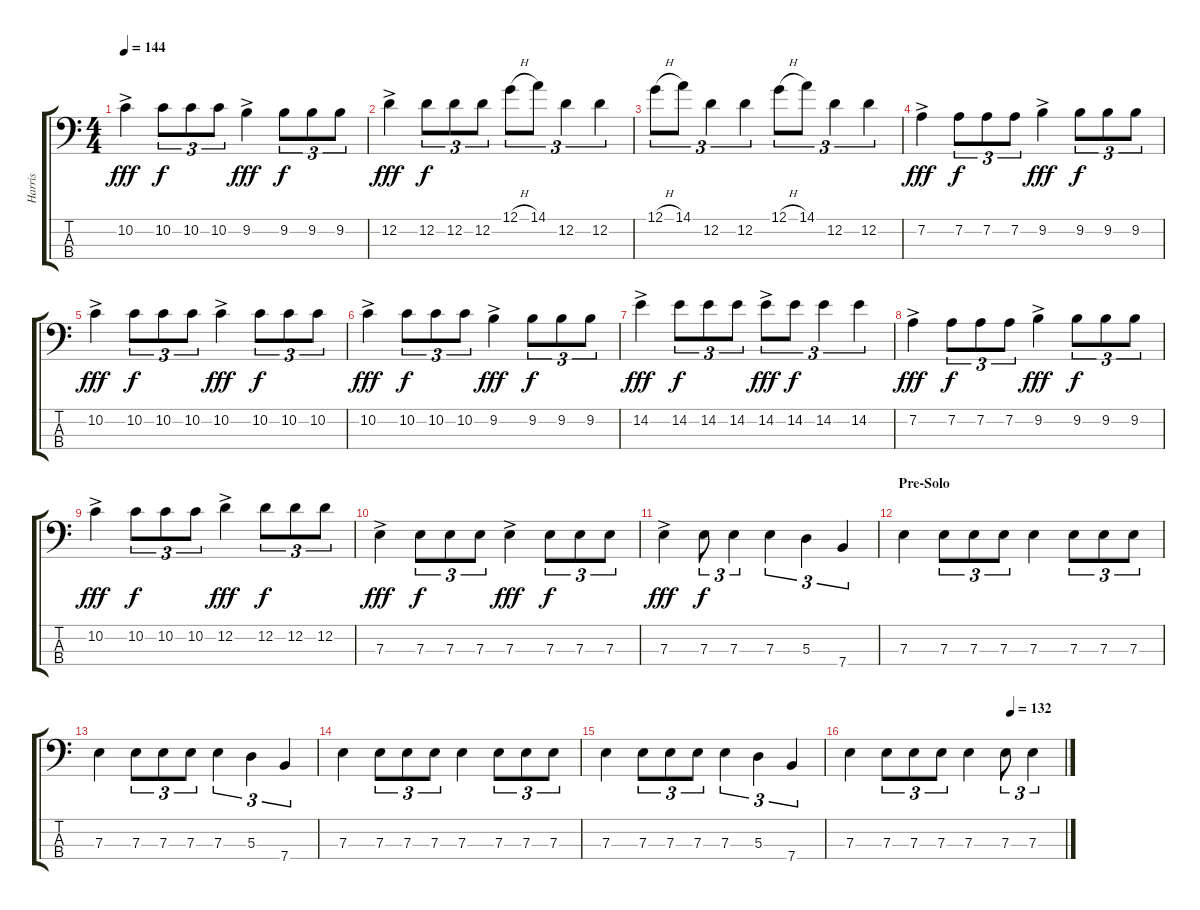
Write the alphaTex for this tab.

\track ("Harris" "Harris") {instrument electricbassfinger}
\staff {score tabs}
\tuning (G2 D2 A1 E1) {hide}
\ts (4 4)
\tempo 144
\clef f4
\ks c
10.2{ac}.4{dy fff} 10.2.8{tu (3 2) dy f} 10.2.8{tu (3 2)} 10.2.8{tu (3 2)} 9.2{ac}.4{dy fff} 9.2.8{tu (3 2) dy f} 9.2.8{tu (3 2)} 9.2.8{tu (3 2)} |
12.2{ac}.4{dy fff} 12.2.8{tu (3 2) dy f} 12.2.8{tu (3 2)} 12.2.8{tu (3 2)} 12.1{h}.8{tu (3 2)} 14.1.8{tu (3 2)} 12.2.4{tu (3 2)} 12.2.4{tu (3 2)} |
12.1{h}.8{tu (3 2)} 14.1.8{tu (3 2)} 12.2.4{tu (3 2)} 12.2.4{tu (3 2)} 12.1{h}.8{tu (3 2)} 14.1.8{tu (3 2)} 12.2.4{tu (3 2)} 12.2.4{tu (3 2)} |
7.2{ac}.4{dy fff} 7.2.8{tu (3 2) dy f} 7.2.8{tu (3 2)} 7.2.8{tu (3 2)} 9.2{ac}.4{dy fff} 9.2.8{tu (3 2) dy f} 9.2.8{tu (3 2)} 9.2.8{tu (3 2)} |
10.2{ac}.4{dy fff} 10.2.8{tu (3 2) dy f} 10.2.8{tu (3 2)} 10.2.8{tu (3 2)} 10.2{ac}.4{dy fff} 10.2.8{tu (3 2) dy f} 10.2.8{tu (3 2)} 10.2.8{tu (3 2)} |
10.2{ac}.4{dy fff} 10.2.8{tu (3 2) dy f} 10.2.8{tu (3 2)} 10.2.8{tu (3 2)} 9.2{ac}.4{dy fff} 9.2.8{tu (3 2) dy f} 9.2.8{tu (3 2)} 9.2.8{tu (3 2)} |
14.2{ac}.4{dy fff} 14.2.8{tu (3 2) dy f} 14.2.8{tu (3 2)} 14.2.8{tu (3 2)} 14.2{ac}.8{tu (3 2) dy fff} 14.2.8{tu (3 2) dy f} 14.2.4{tu (3 2)} 14.2.4{tu (3 2)} |
7.2{ac}.4{dy fff} 7.2.8{tu (3 2) dy f} 7.2.8{tu (3 2)} 7.2.8{tu (3 2)} 9.2{ac}.4{dy fff} 9.2.8{tu (3 2) dy f} 9.2.8{tu (3 2)} 9.2.8{tu (3 2)} |
10.2{ac}.4{dy fff} 10.2.8{tu (3 2) dy f} 10.2.8{tu (3 2)} 10.2.8{tu (3 2)} 12.2{ac}.4{dy fff} 12.2.8{tu (3 2) dy f} 12.2.8{tu (3 2)} 12.2.8{tu (3 2)} |
7.3{ac}.4{dy fff} 7.3.8{tu (3 2) dy f} 7.3.8{tu (3 2)} 7.3.8{tu (3 2)} 7.3{ac}.4{dy fff} 7.3.8{tu (3 2) dy f} 7.3.8{tu (3 2)} 7.3.8{tu (3 2)} |
7.3{ac}.4{dy fff} 7.3.8{tu (3 2) dy f} 7.3.4{tu (3 2)} 7.3.4{tu (3 2)} 5.3.4{tu (3 2)} 7.4.4{tu (3 2)} |
\section ("" "Pre-Solo")
7.3.4 7.3.8{tu (3 2)} 7.3.8{tu (3 2)} 7.3.8{tu (3 2)} 7.3.4 7.3.8{tu (3 2)} 7.3.8{tu (3 2)} 7.3.8{tu (3 2)} |
7.3.4 7.3.8{tu (3 2)} 7.3.8{tu (3 2)} 7.3.8{tu (3 2)} 7.3.4{tu (3 2)} 5.3.4{tu (3 2)} 7.4.4{tu (3 2)} |
7.3.4 7.3.8{tu (3 2)} 7.3.8{tu (3 2)} 7.3.8{tu (3 2)} 7.3.4 7.3.8{tu (3 2)} 7.3.8{tu (3 2)} 7.3.8{tu (3 2)} |
7.3.4 7.3.8{tu (3 2)} 7.3.8{tu (3 2)} 7.3.8{tu (3 2)} 7.3.4{tu (3 2)} 5.3.4{tu (3 2)} 7.4.4{tu (3 2)} |
\tempo (132 0.75)
7.3.4 7.3.8{tu (3 2)} 7.3.8{tu (3 2)} 7.3.8{tu (3 2)} 7.3.4 7.3.8{tu (3 2)} 7.3.4{tu (3 2)}
